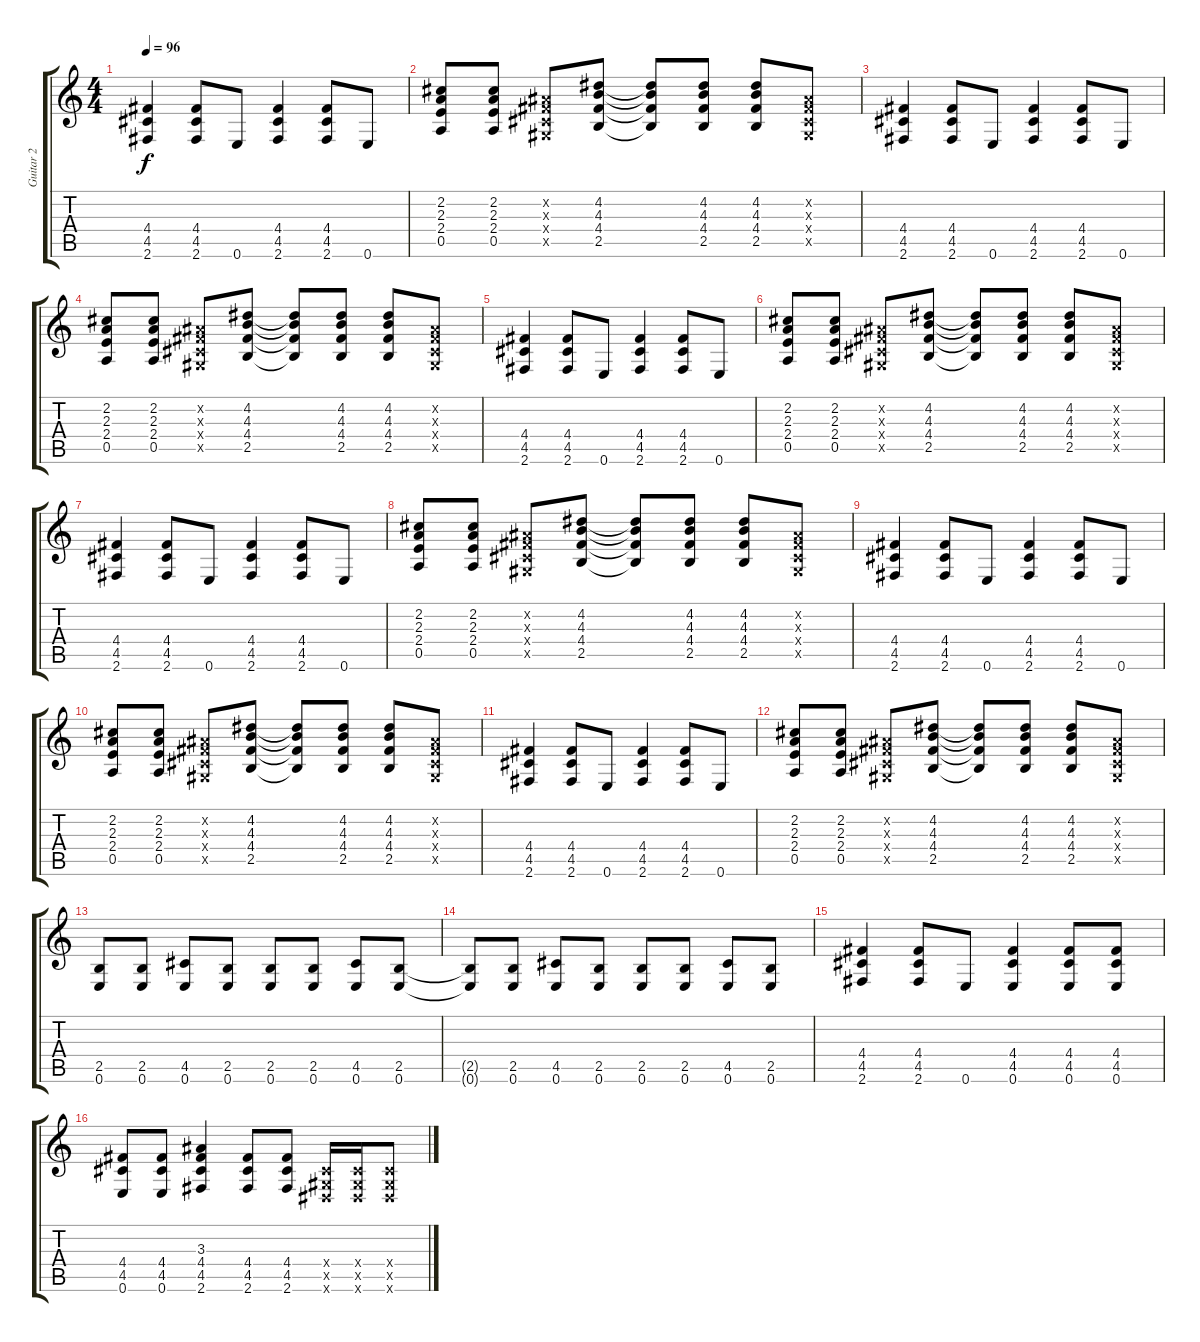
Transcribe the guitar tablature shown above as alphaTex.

\track ("Guitar 2" "Guitar 2") {instrument distortionguitar}
\staff {score tabs}
\tuning (E4 B3 G3 D3 A2 E2) {hide}
\ts (4 4)
\tempo 96
\clef g2
\ks c
(4.4 4.5 2.6).4{dy f} (4.4 4.5 2.6).8 0.6.8 (4.4 4.5 2.6).4 (4.4 4.5 2.6).8 0.6.8 |
(2.2 2.3 2.4 0.5).8 (2.2 2.3 2.4 0.5).8 (-1.2{x} -1.3{x} -1.4{x} -1.5{x}).8 (4.2 4.3 4.4 2.5).8 (4.2{t} 4.3{t} 4.4{t} 2.5{t}).8 (4.2 4.3 4.4 2.5).8 (4.2 4.3 4.4 2.5).8 (-1.2{x} -1.3{x} -1.4{x} -1.5{x}).8 |
(4.4 4.5 2.6).4 (4.4 4.5 2.6).8 0.6.8 (4.4 4.5 2.6).4 (4.4 4.5 2.6).8 0.6.8 |
(2.2 2.3 2.4 0.5).8 (2.2 2.3 2.4 0.5).8 (-1.2{x} -1.3{x} -1.4{x} -1.5{x}).8 (4.2 4.3 4.4 2.5).8 (4.2{t} 4.3{t} 4.4{t} 2.5{t}).8 (4.2 4.3 4.4 2.5).8 (4.2 4.3 4.4 2.5).8 (-1.2{x} -1.3{x} -1.4{x} -1.5{x}).8 |
(4.4 4.5 2.6).4 (4.4 4.5 2.6).8 0.6.8 (4.4 4.5 2.6).4 (4.4 4.5 2.6).8 0.6.8 |
(2.2 2.3 2.4 0.5).8 (2.2 2.3 2.4 0.5).8 (-1.2{x} -1.3{x} -1.4{x} -1.5{x}).8 (4.2 4.3 4.4 2.5).8 (4.2{t} 4.3{t} 4.4{t} 2.5{t}).8 (4.2 4.3 4.4 2.5).8 (4.2 4.3 4.4 2.5).8 (-1.2{x} -1.3{x} -1.4{x} -1.5{x}).8 |
(4.4 4.5 2.6).4 (4.4 4.5 2.6).8 0.6.8 (4.4 4.5 2.6).4 (4.4 4.5 2.6).8 0.6.8 |
(2.2 2.3 2.4 0.5).8 (2.2 2.3 2.4 0.5).8 (-1.2{x} -1.3{x} -1.4{x} -1.5{x}).8 (4.2 4.3 4.4 2.5).8 (4.2{t} 4.3{t} 4.4{t} 2.5{t}).8 (4.2 4.3 4.4 2.5).8 (4.2 4.3 4.4 2.5).8 (-1.2{x} -1.3{x} -1.4{x} -1.5{x}).8 |
(4.4 4.5 2.6).4 (4.4 4.5 2.6).8 0.6.8 (4.4 4.5 2.6).4 (4.4 4.5 2.6).8 0.6.8 |
(2.2 2.3 2.4 0.5).8 (2.2 2.3 2.4 0.5).8 (-1.2{x} -1.3{x} -1.4{x} -1.5{x}).8 (4.2 4.3 4.4 2.5).8 (4.2{t} 4.3{t} 4.4{t} 2.5{t}).8 (4.2 4.3 4.4 2.5).8 (4.2 4.3 4.4 2.5).8 (-1.2{x} -1.3{x} -1.4{x} -1.5{x}).8 |
(4.4 4.5 2.6).4 (4.4 4.5 2.6).8 0.6.8 (4.4 4.5 2.6).4 (4.4 4.5 2.6).8 0.6.8 |
(2.2 2.3 2.4 0.5).8 (2.2 2.3 2.4 0.5).8 (-1.2{x} -1.3{x} -1.4{x} -1.5{x}).8 (4.2 4.3 4.4 2.5).8 (4.2{t} 4.3{t} 4.4{t} 2.5{t}).8 (4.2 4.3 4.4 2.5).8 (4.2 4.3 4.4 2.5).8 (-1.2{x} -1.3{x} -1.4{x} -1.5{x}).8 |
(2.5 0.6).8 (2.5 0.6).8 (4.5 0.6).8 (2.5 0.6).8 (2.5 0.6).8 (2.5 0.6).8 (4.5 0.6).8 (2.5 0.6).8 |
(2.5{t} 0.6{t}).8 (2.5 0.6).8 (4.5 0.6).8 (2.5 0.6).8 (2.5 0.6).8 (2.5 0.6).8 (4.5 0.6).8 (2.5 0.6).8 |
(4.4 4.5 2.6).4 (4.4 4.5 2.6).8 0.6.8 (4.4 4.5 0.6).4 (4.4 4.5 0.6).8 (4.4 4.5 0.6).8 |
(4.4 4.5 0.6).8 (4.4 4.5 0.6).8 (3.3 4.4 4.5 2.6).4 (4.4 4.5 2.6).8 (4.4 4.5 2.6).8 (-1.4{x} -1.5{x} -1.6{x}).16 (-1.4{x} -1.5{x} -1.6{x}).16 (-1.4{x} -1.5{x} -1.6{x}).8
